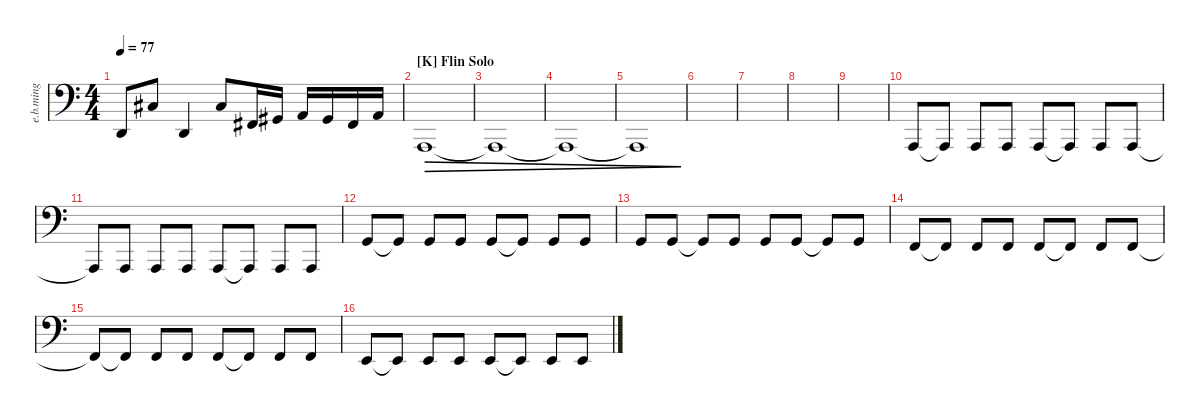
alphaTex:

\defaultSystemsLayout 4
\hideDynamics
\bracketExtendMode nobrackets
\otherSystemsTrackNameOrientation horizontal
\track ("Electric Bass Ming" "e.b.ming") {instrument electricbassfinger}
\staff {score}
\tuning (G2 D2 A1 E1 A0)
\ts (4 4)
\tempo 77
\clef f4
\ks c
5.5.8{dy mf} 4.3.8 5.5.4 4.3.8 2.4.16 4.4.16 5.4.16 4.4.16 2.4.16 0.3.16 |
\section ("K" "Flin Solo")
0.5.1{dec} |
0.5{t}.1{dec} |
0.5{t}.1{dec} |
0.5{t}.1{dec} |
|
|
|
|
0.5.8{dy ff} 0.5{t}.8 0.5.8 0.5.8 0.5.8 0.5{t}.8 0.5.8 0.5.8 |
0.5{t}.8 0.5.8 0.5.8 0.5.8 0.5.8 0.5{t}.8 0.5.8 0.5.8 |
10.5.8 10.5{t}.8 10.5.8 10.5.8 10.5.8 10.5{t}.8 10.5.8 10.5.8 |
10.5.8 10.5.8 10.5{t}.8 10.5.8 10.5.8 10.5.8 10.5{t}.8 10.5.8 |
8.5.8 8.5{t}.8 8.5.8 8.5.8 8.5.8 8.5{t}.8 8.5.8 8.5.8 |
8.5{t}.8{dy mf} 8.5{t}.8{dy mp} 8.5.8{dy ff} 8.5.8 8.5.8 8.5{t}.8 8.5.8 8.5.8 |
7.5.8 7.5{t}.8 7.5.8 7.5.8 7.5.8 7.5{t}.8 7.5.8 7.5.8
